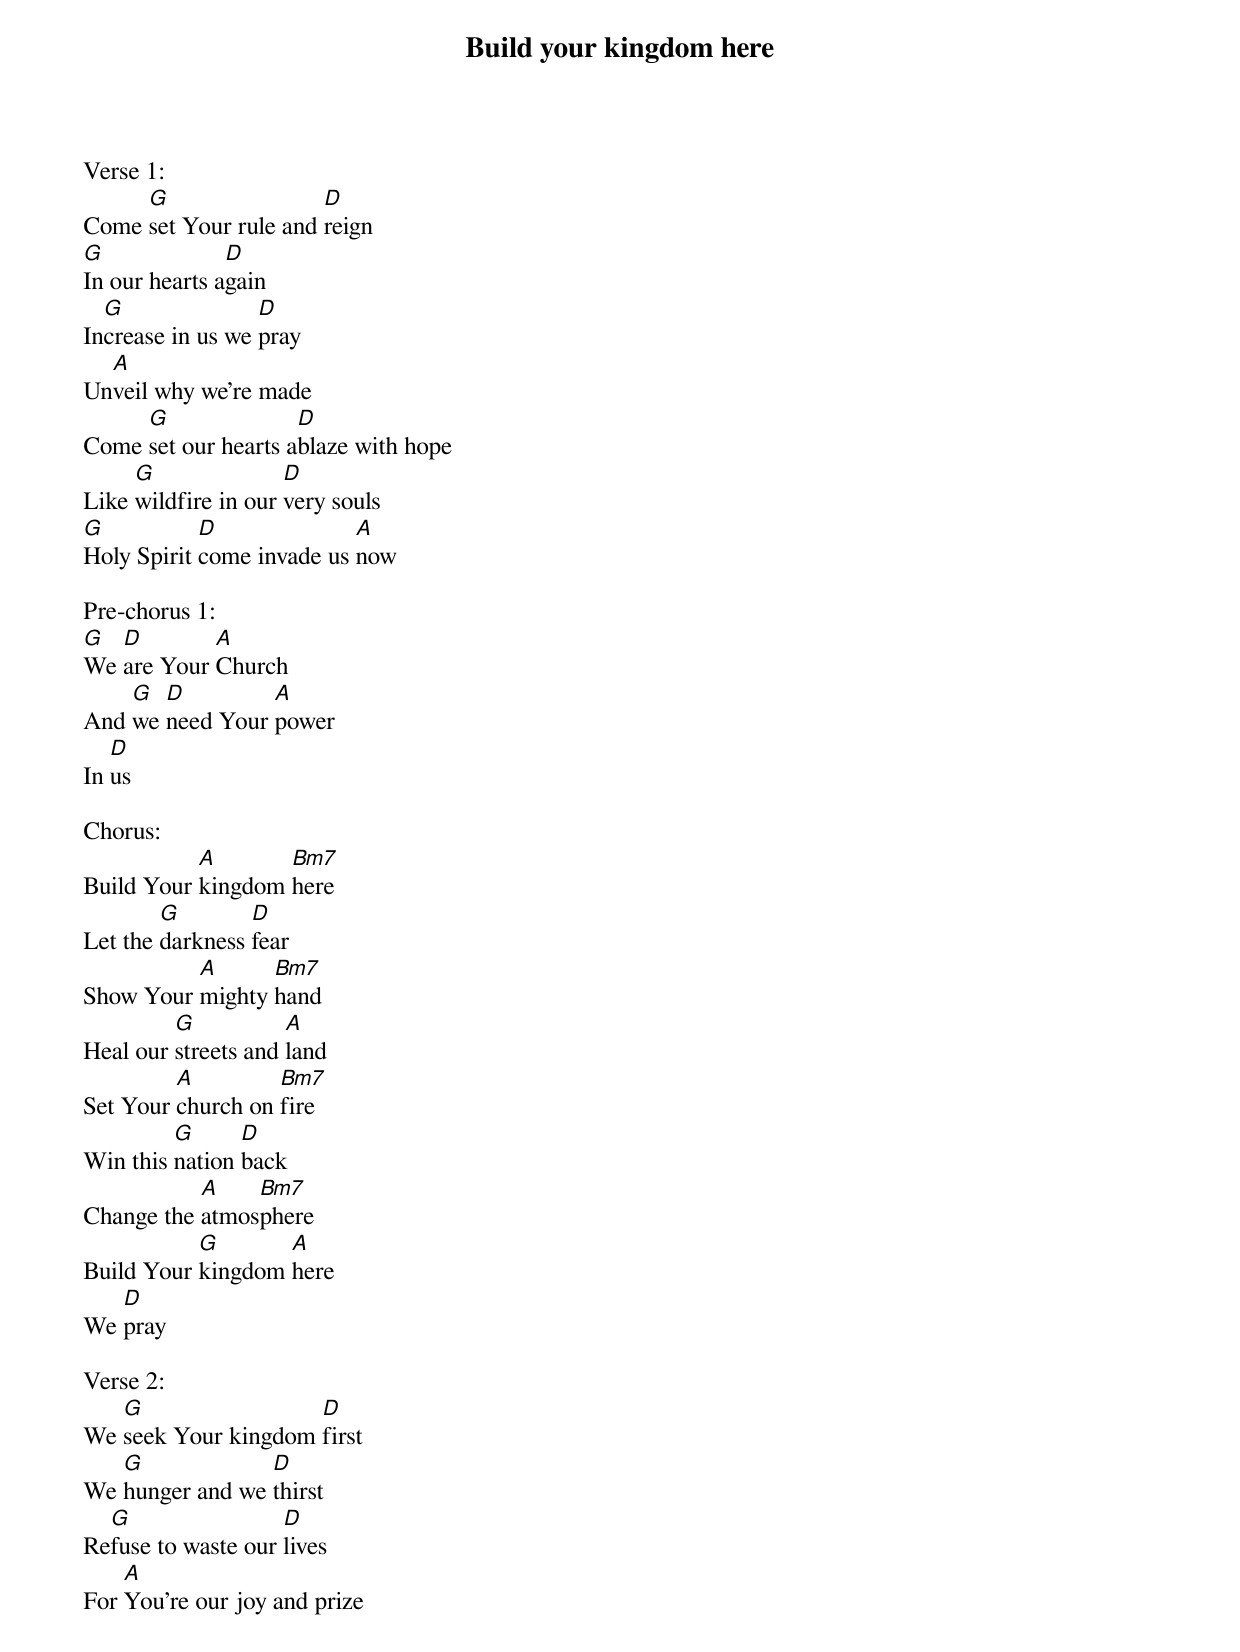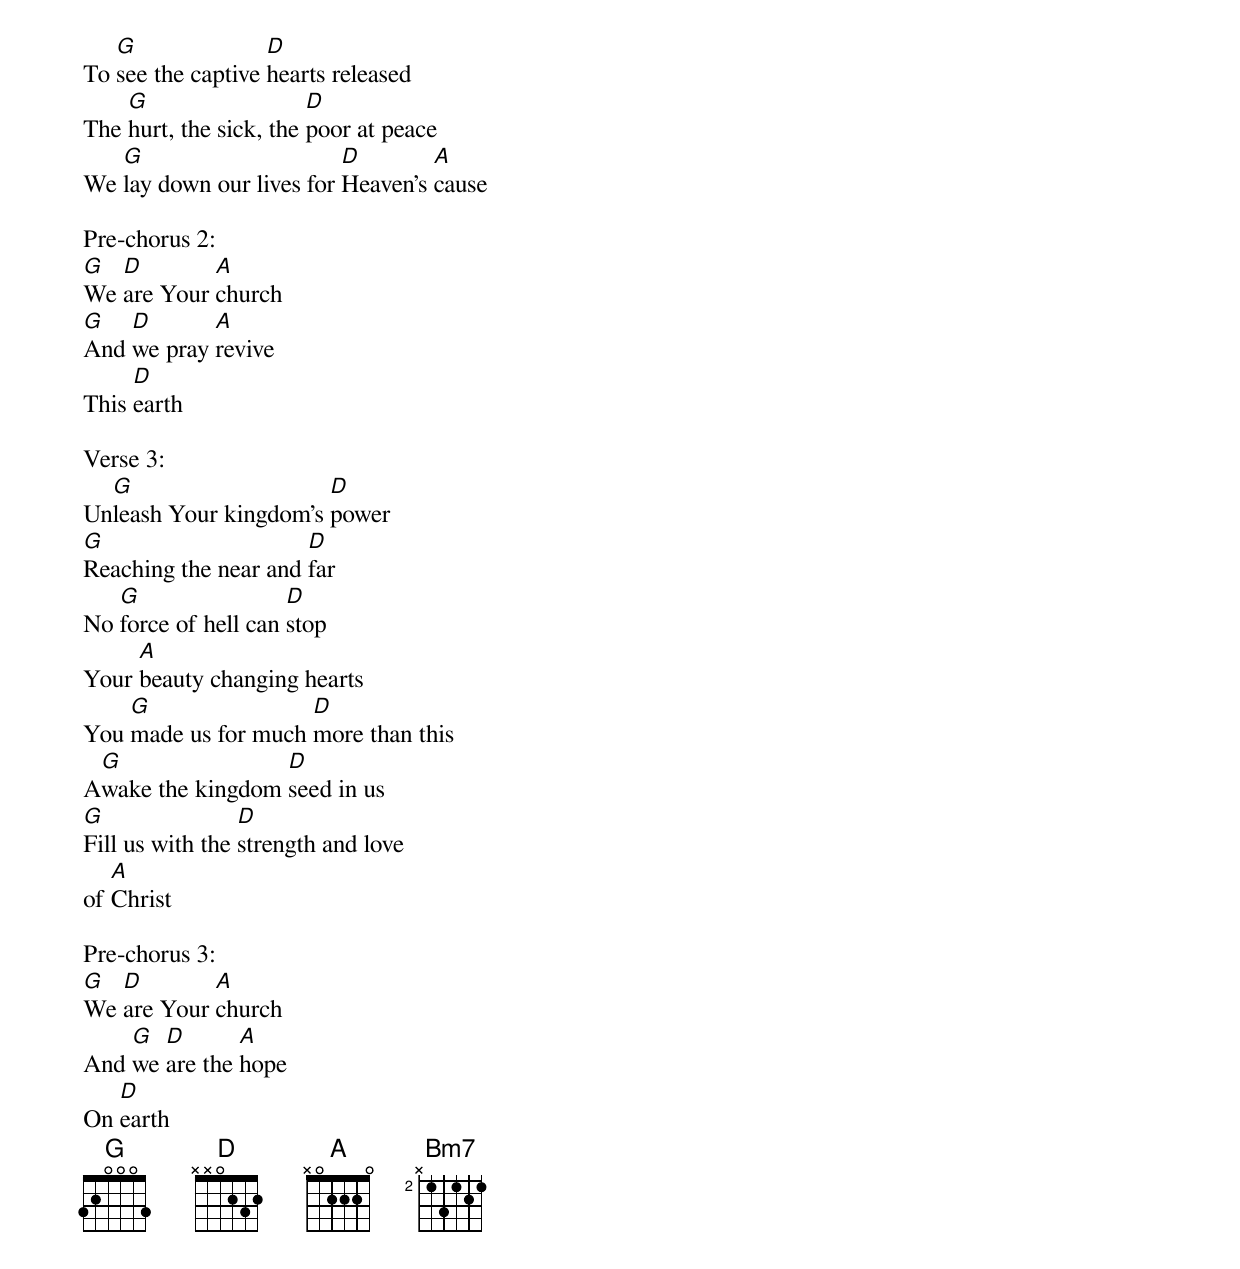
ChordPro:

{title: Build your kingdom here}
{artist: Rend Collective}
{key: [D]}

Verse 1:
Come [G]set Your rule and [D]reign
[G]In our hearts a[D]gain
In[G]crease in us we [D]pray
Un[A]veil why we're made
Come [G]set our hearts a[D]blaze with hope
Like [G]wildfire in our [D]very souls
[G]Holy Spirit [D]come invade us [A]now

Pre-chorus 1:
[G]We [D]are Your [A]Church
And [G]we [D]need Your [A]power
In [D]us

Chorus:
Build Your [A]kingdom [Bm7]here
Let the [G]darkness [D]fear
Show Your [A]mighty [Bm7]hand
Heal our [G]streets and [A]land
Set Your [A]church on [Bm7]fire
Win this [G]nation [D]back
Change the [A]atmos[Bm7]phere
Build Your [G]kingdom [A]here
We [D]pray

Verse 2:
We [G]seek Your kingdom [D]first
We [G]hunger and we [D]thirst
Re[G]fuse to waste our [D]lives
For [A]You're our joy and prize
To [G]see the captive [D]hearts released
The [G]hurt, the sick, the [D]poor at peace
We [G]lay down our lives for [D]Heaven's [A]cause

Pre-chorus 2:
[G]We [D]are Your [A]church
[G]And [D]we pray [A]revive
This [D]earth

Verse 3:
Un[G]leash Your kingdom's [D]power
[G]Reaching the near and [D]far
No [G]force of hell can [D]stop
Your [A]beauty changing hearts
You [G]made us for much [D]more than this
A[G]wake the kingdom [D]seed in us
[G]Fill us with the [D]strength and love
of [A]Christ

Pre-chorus 3:
[G]We [D]are Your [A]church
And [G]we [D]are the [A]hope
On [D]earth
